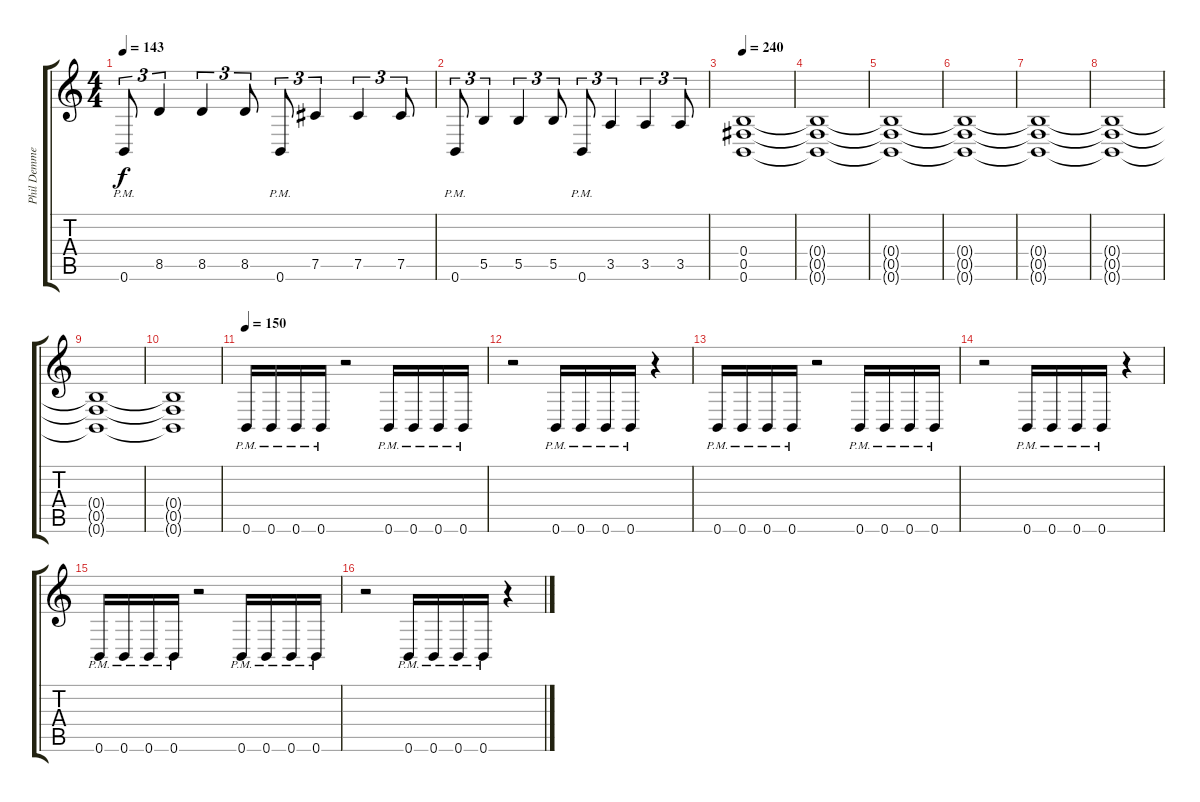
\track ("Phil Demmel" "Phil Demme") {instrument distortionguitar}
\staff {score tabs}
\tuning (Db4 Ab3 E3 B2 Gb2 B1) {hide}
\ts (4 4)
\tempo 143
\clef g2
\ks c
0.6{pm}.8{tu (3 2) dy f} 8.5.4{tu (3 2)} 8.5.4{tu (3 2)} 8.5.8{tu (3 2)} 0.6{pm}.8{tu (3 2)} 7.5.4{tu (3 2)} 7.5.4{tu (3 2)} 7.5.8{tu (3 2)} |
0.6{pm}.8{tu (3 2)} 5.5.4{tu (3 2)} 5.5.4{tu (3 2)} 5.5.8{tu (3 2)} 0.6{pm}.8{tu (3 2)} 3.5.4{tu (3 2)} 3.5.4{tu (3 2)} 3.5.8{tu (3 2)} |
\tempo 240
(0.4 0.5 0.6).1 |
(0.4{t} 0.5{t} 0.6{t}).1 |
(0.4{t} 0.5{t} 0.6{t}).1 |
(0.4{t} 0.5{t} 0.6{t}).1 |
(0.4{t} 0.5{t} 0.6{t}).1 |
(0.4{t} 0.5{t} 0.6{t}).1 |
(0.4{t} 0.5{t} 0.6{t}).1 |
(0.4{t} 0.5{t} 0.6{t}).1 |
\tempo 150
0.6{pm}.16 0.6{pm}.16 0.6{pm}.16 0.6{pm}.16 r.2 0.6{pm}.16 0.6{pm}.16 0.6{pm}.16 0.6{pm}.16 |
r.2 0.6{pm}.16 0.6{pm}.16 0.6{pm}.16 0.6{pm}.16 r.4 |
0.6{pm}.16 0.6{pm}.16 0.6{pm}.16 0.6{pm}.16 r.2 0.6{pm}.16 0.6{pm}.16 0.6{pm}.16 0.6{pm}.16 |
r.2 0.6{pm}.16 0.6{pm}.16 0.6{pm}.16 0.6{pm}.16 r.4 |
0.6{pm}.16 0.6{pm}.16 0.6{pm}.16 0.6{pm}.16 r.2 0.6{pm}.16 0.6{pm}.16 0.6{pm}.16 0.6{pm}.16 |
r.2 0.6{pm}.16 0.6{pm}.16 0.6{pm}.16 0.6{pm}.16 r.4
